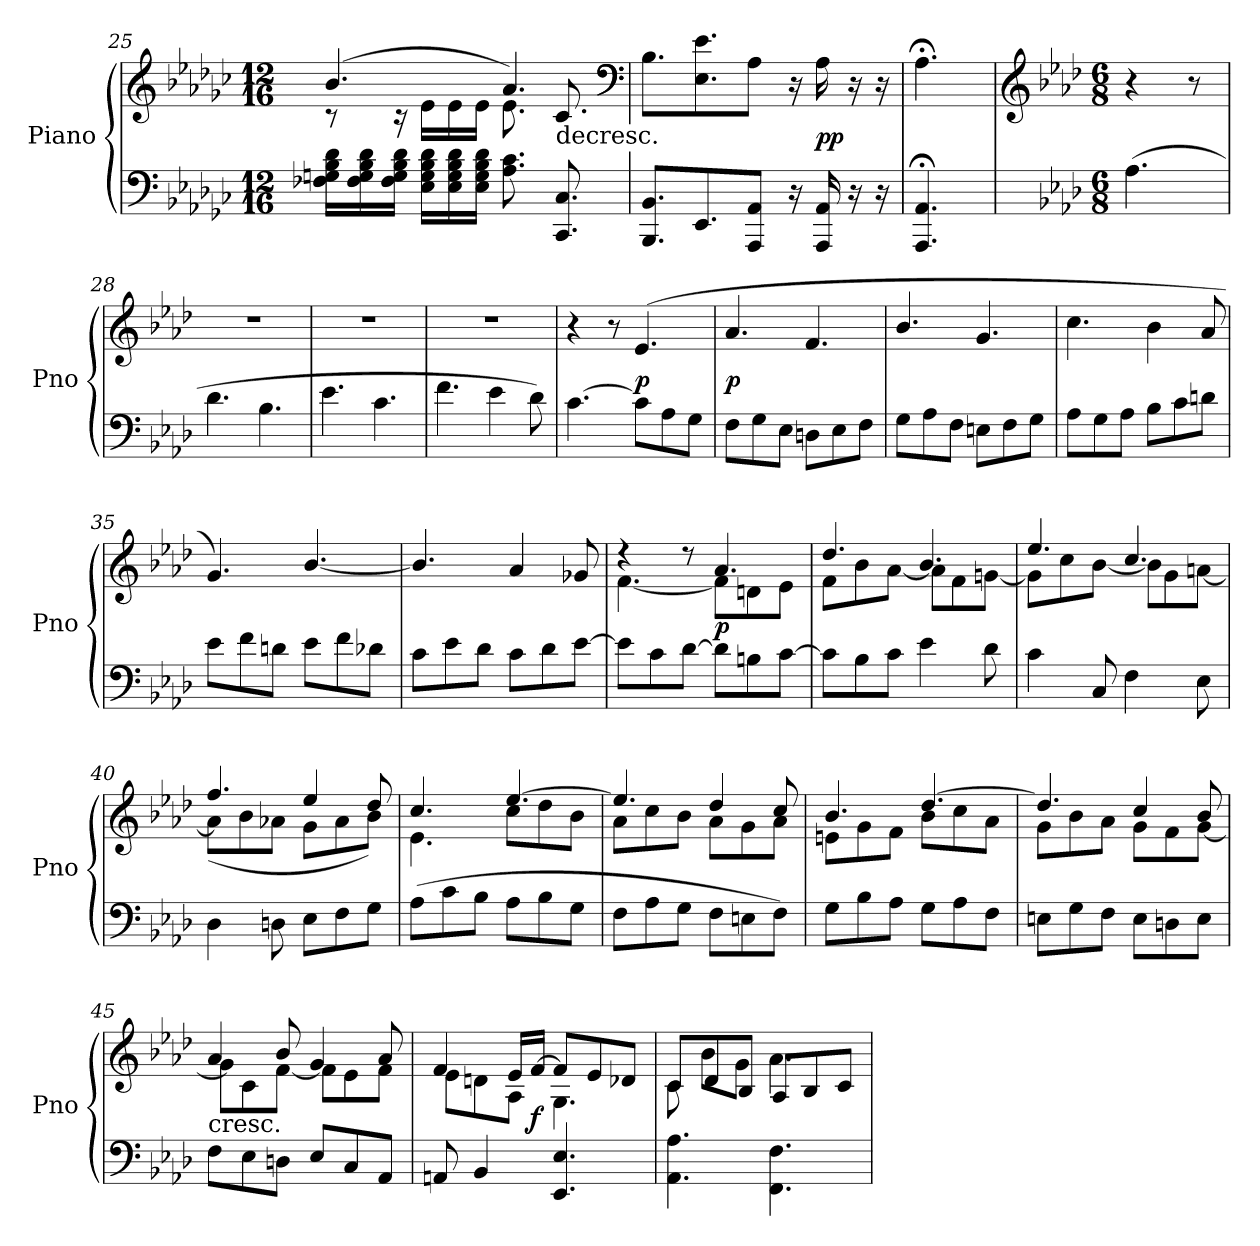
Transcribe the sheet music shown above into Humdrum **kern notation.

**kern	**kern	**dynam
*part1	*part1	*part1
*staff2	*staff1	*staff1/2
*I"Piano	*	*
*I'Pno	*	*
*clefF4	*clefG2	*
*k[b-e-a-d-g-c-]	*k[b-e-a-d-g-c-]	*
*M12/16	*M12/16	*
=25	=25	=25
*	*^	*
16F-X\ 16Gn\ 16B-\ 16d-\LL	(4.b-/	8r	.
16F-\ 16G\ 16B-\ 16d-\	.	.	.
16F-\ 16G\ 16B-\ 16d-\JJ	.	16r	.
16E-\ 16G\ 16B-\ 16d-\LL	.	16e-\LL	.
16E-\ 16G\ 16B-\ 16d-\	.	16e-\	.
16E-\ 16G\ 16B-\ 16d-\JJ	.	16e-\JJ	.
8.A-\ 8.c-\	4.a-/)	8.e-\	.
!	!	!LO:TX:c:t=decresc.	!
8.CC-/ 8.C-/	.	8.c-/	.
*	*v	*v	*
*	*clefF4	*
=26	=26	=26
8.BBB-/ 8.BB-/L	8.B-\L	.
8.EE-/	8.E-\ 8.e-\	.
8AAA-/ 8AA-/J	8A-\J	.
16r	16r	.
16AAA-/ 16AA-/	16A-\	pp
16r	16r	.
16r	16r	.
=27	=27	=27
4.AAA-;</ 4.AA-;</	4.A-;<\	.
=	=	=
*	*clefG2	*
*k[b-e-a-d-]	*k[b-e-a-d-]	*
*M6/8	*M6/8	*
*	*MM110	*
(4.A-\	4r	.
.	8r	.
=28	=28	=28
4.d-\	2.r	.
4.B-\	.	.
=29	=29	=29
4.e-\	2.r	.
4.c\	.	.
=30	=30	=30
4.f\	2.r	.
4e-\	.	.
8d-\)	.	.
=31	=31	=31
[4.c\	4r	.
.	8r	.
8c\L]	(4.e-/	p
8A-\	.	.
8G\J	.	.
=32	=32	=32
8F\L	4.a-/	p
8G\	.	.
8E-\J	.	.
8Dn\L	4.f/	.
8E-\	.	.
8F\J	.	.
=33	=33	=33
8G\L	4.b-/	.
8A-\	.	.
8F\J	.	.
8En\L	4.g/	.
8F\	.	.
8G\J	.	.
=34	=34	=34
8A-\L	4.cc\	.
8G\	.	.
8A-\J	.	.
8B-\L	4b-\	.
8c\	.	.
8dn\J	8a-/	.
=35	=35	=35
8e-\L	4.g/)	.
8f\	.	.
8dn\J	.	.
8e-\L	[4.b-/	.
8f\	.	.
8d-X\J	.	.
=36	=36	=36
8c\L	4.b-/]	.
8e-\	.	.
8d-\J	.	.
8c\L	4a-/	.
8d-\	.	.
[8e-\J	8g-X/	.
=37	=37	=37
*	*^	*
8e-\L]	4r	[4.f\	.
8c\	.	.	.
[8d-\J	8r	.	.
8d-\L]	4.a-/	8f\L]	p
8Bn\	.	8dn\	.
[8c\J	.	8e-\J	.
=38	=38	=38	=38
8c\L]	4.dd-/	8f\L	.
8B-\	.	8b-\	.
8c\J	.	[8a-\J	.
4e-\	4.b-/	8a-\L]	.
.	.	8f\	.
8d-\	.	[8gn\J	.
=39	=39	=39	=39
4c\	4.ee-/	8g\L]	.
.	.	8cc\	.
8C/	.	[8b-\J	.
4F\	4.cc/	8b-\L]	.
.	.	8g\	.
8E-\	.	[8an\J	.
=40	=40	=40	=40
4D-\	4.ff/	(8a\L]	.
.	.	8b-\	.
8Dn\	.	8a-X\J	.
8E-\L	4ee-/	8g\L	.
8F\	.	8a-\	.
8G\J	8dd-/	8b-\J)	.
=41	=41	=41	=41
(8A-\L	4.cc/	4.e-\	.
8c\	.	.	.
8B-\J	.	.	.
8A-\L	[4.ee-/	8cc\L	.
8B-\	.	8dd-\	.
8G\J	.	8b-\J	.
=42	=42	=42	=42
8F\L	4.ee-/]	8a-\L	.
8A-\	.	8cc\	.
8G\J	.	8b-\J	.
8F\L	4dd-/	8a-\L	.
8En\	.	8g\	.
8F\J)	8cc/	8a-\J	.
=43	=43	=43	=43
8G\L	4.b-/	8en\L	.
8B-\	.	8g\	.
8A-\J	.	8f\J	.
8G\L	[4.dd-/	8b-\L	.
8A-\	.	8cc\	.
8F\J	.	8a-\J	.
=44	=44	=44	=44
8En\L	4.dd-/]	8g\L	.
8G\	.	8b-\	.
8F\J	.	8a-\J	.
8E\L	4cc/	8g\L	.
8Dn\	.	8f\	.
8E\J	8b-/	[8g\J	.
=45	=45	=45	=45
!	!LO:TX:c:t=cresc.	!	!
8F\L	4a-/	8g\L]	.
8E-\	.	8c\	.
8Dn\J	8b-/	[8f\J	.
8E-/L	4g/	8f\L]	.
8C/	.	8e-\	.
8AA-/J	8a-/	8f\J	.
=46	=46	=46	=46
8AAn/	4f/	8e-\L	.
4BB-/	.	8dn\	.
.	16e-/LL	8A-\J	.
.	[16f/JJ	.	f
4.EE-/ 4.E-/	8f/L]	4.G\	.
.	8e-/	.	.
.	8d-X/J	.	.
=47	=47	=47	=47
4.AA-\ 4.A-\	8c\	8c/L	.
.	8b-\L	8d-/	.
.	8g\J	8B-/J	.
4.FF\ 4.F\	4.a-\	8A-/L	.
.	.	8B-/	.
.	.	8c/J	.
*	*v	*v	*
=	=	=
*-	*-	*-
